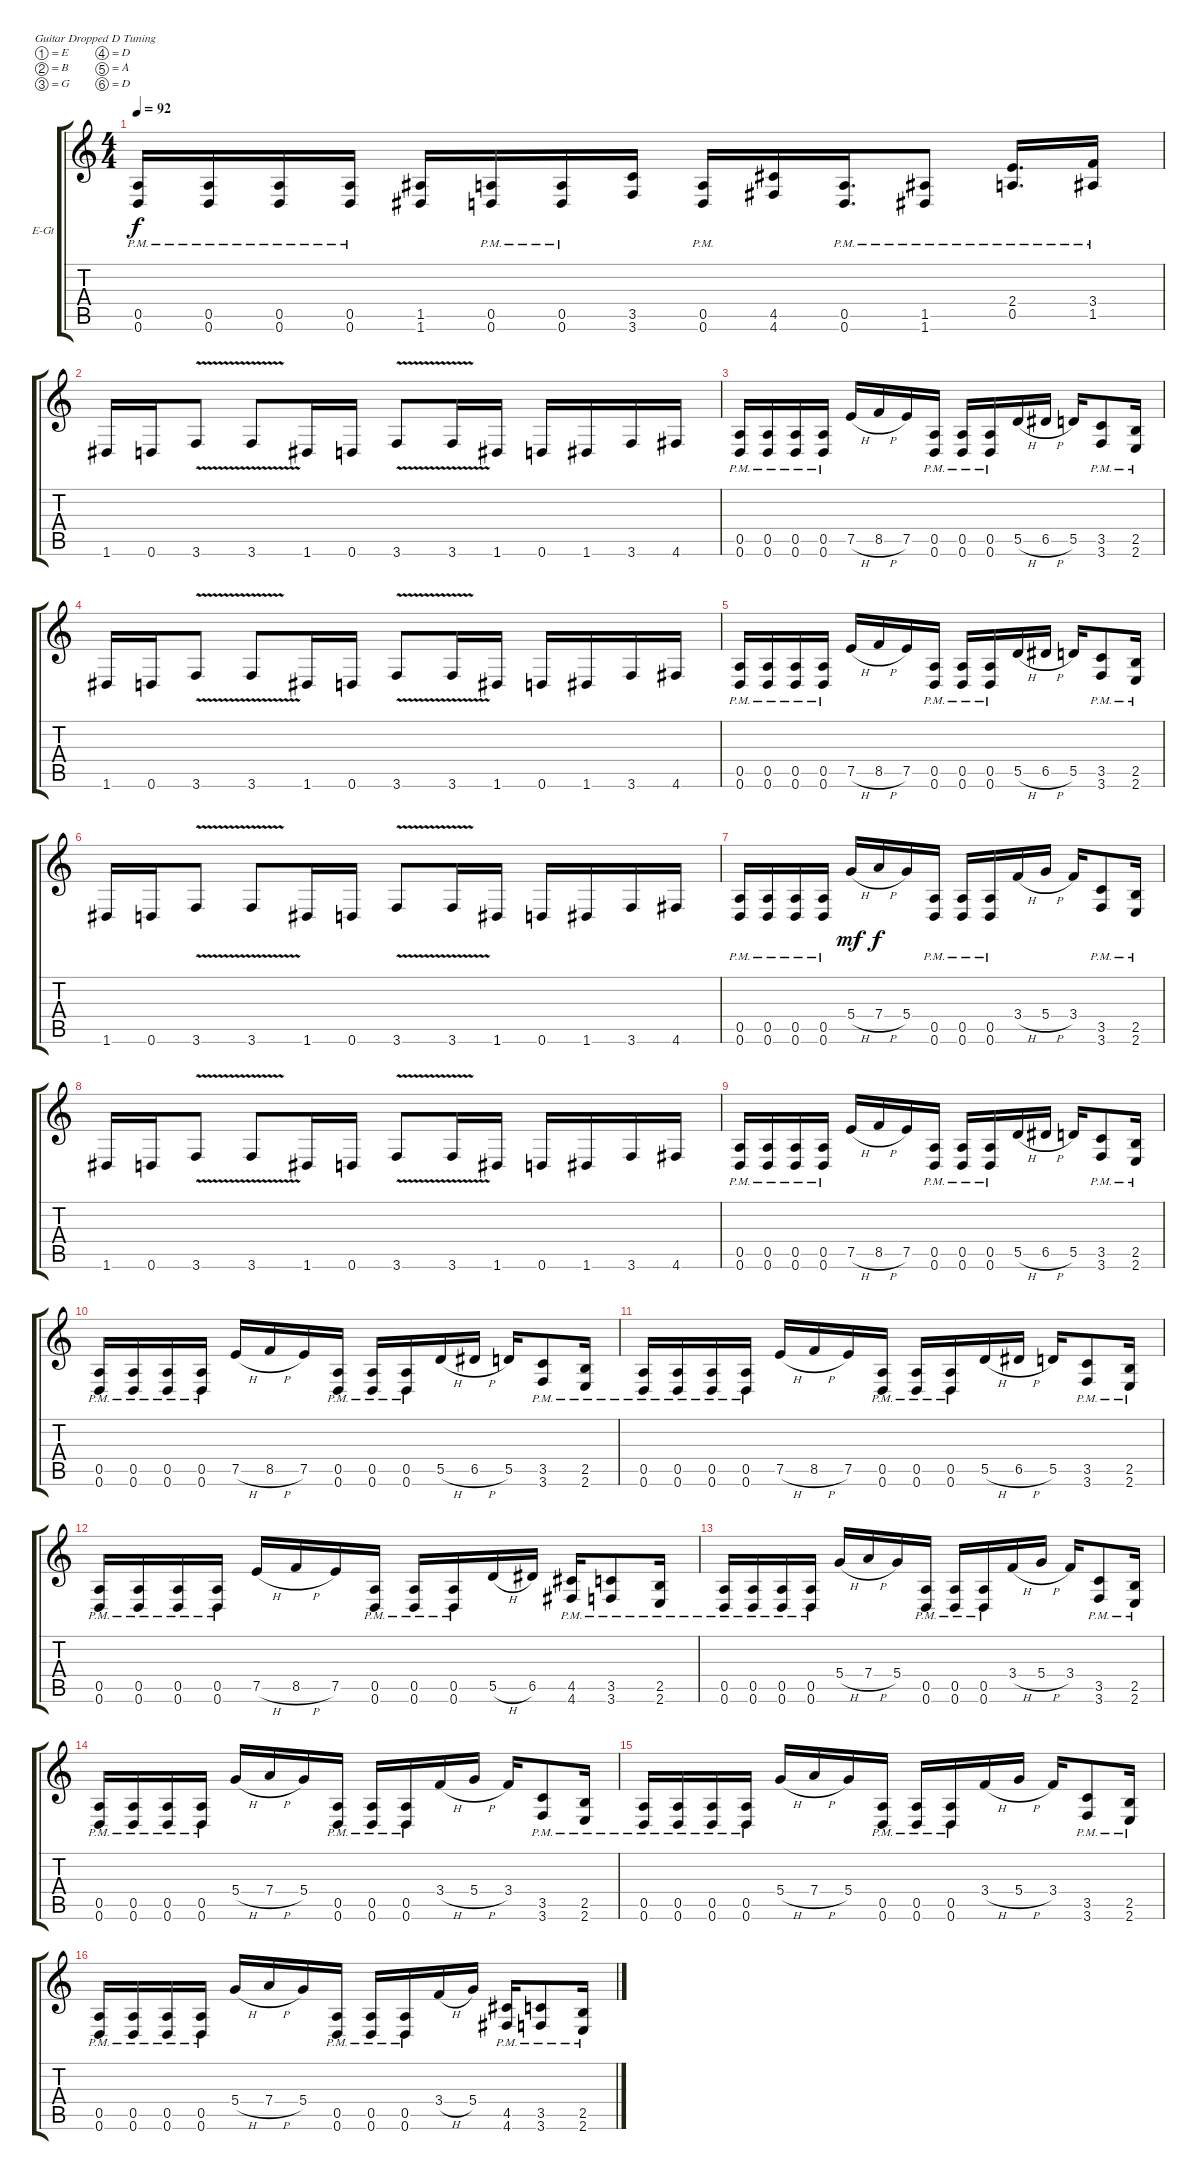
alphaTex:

\bracketExtendMode groupsimilarinstruments
\firstSystemTrackNameOrientation horizontal
\otherSystemsTrackNameOrientation horizontal
\track ("Will Adler" "E-Gt") {instrument overdrivenguitar}
\staff {score tabs}
\tuning (E4 B3 G3 D3 A2 D2)
\ts (4 4)
\tempo 92
\clef g2
\ks c
(0.5{pm} 0.6{pm}).16{dy f} (0.6{pm} 0.5{pm}).16 (0.5{pm} 0.6{pm}).16 (0.5{pm} 0.6{pm}).16 (1.6 1.5).16 (0.5{pm} 0.6{pm}).16 (0.5{pm} 0.6{pm}).16 (3.5 3.6).16 (0.5{pm} 0.6{pm}).16 (4.5 4.6).16 (0.6{pm} 0.5{pm}).16{d} (1.5{pm} 1.6{pm}).8 (0.5{pm} 2.4{pm}).16{d} (1.5{pm} 3.4{pm}).16 |
1.6.16 0.6.16 3.6{v}.8 3.6{v}.8 1.6.16 0.6.16 3.6{v}.8 3.6{v}.16 1.6.16 0.6.16 1.6.16 3.6.16 4.6.16 |
(0.6{pm} 0.5{pm}).16 (0.6{pm} 0.5{pm}).16 (0.6{pm} 0.5{pm}).16 (0.6{pm} 0.5{pm}).16 7.5{h}.16 8.5{h}.16 7.5.16 (0.6{pm} 0.5{pm}).16 (0.6{pm} 0.5{pm}).16 (0.6{pm} 0.5{pm}).16 5.5{h}.16 6.5{h}.16 5.5.16 (3.6{pm} 3.5{pm}).8 (2.6{pm} 2.5{pm}).16 |
1.6.16 0.6.16 3.6{v}.8 3.6{v}.8 1.6.16 0.6.16 3.6{v}.8 3.6{v}.16 1.6.16 0.6.16 1.6.16 3.6.16 4.6.16 |
(0.6{pm} 0.5{pm}).16 (0.6{pm} 0.5{pm}).16 (0.6{pm} 0.5{pm}).16 (0.6{pm} 0.5{pm}).16 7.5{h}.16 8.5{h}.16 7.5.16 (0.6{pm} 0.5{pm}).16 (0.6{pm} 0.5{pm}).16 (0.6{pm} 0.5{pm}).16 5.5{h}.16 6.5{h}.16 5.5.16 (3.6{pm} 3.5{pm}).8 (2.6{pm} 2.5{pm}).16 |
1.6.16 0.6.16 3.6{v}.8 3.6{v}.8 1.6.16 0.6.16 3.6{v}.8 3.6{v}.16 1.6.16 0.6.16 1.6.16 3.6.16 4.6.16 |
(0.6{pm} 0.5{pm}).16 (0.6{pm} 0.5{pm}).16 (0.6{pm} 0.5{pm}).16 (0.6{pm} 0.5{pm}).16 5.4{h}.16{dy mf} 7.4{h}.16{dy f} 5.4.16 (0.6{pm} 0.5{pm}).16 (0.6{pm} 0.5{pm}).16 (0.6{pm} 0.5{pm}).16 3.4{h}.16 5.4{h}.16 3.4.16 (3.6{pm} 3.5{pm}).8 (2.6{pm} 2.5{pm}).16 |
1.6.16 0.6.16 3.6{v}.8 3.6{v}.8 1.6.16 0.6.16 3.6{v}.8 3.6{v}.16 1.6.16 0.6.16 1.6.16 3.6.16 4.6.16 |
(0.6{pm} 0.5{pm}).16 (0.6{pm} 0.5{pm}).16 (0.6{pm} 0.5{pm}).16 (0.6{pm} 0.5{pm}).16 7.5{h}.16 8.5{h}.16 7.5.16 (0.6{pm} 0.5{pm}).16 (0.6{pm} 0.5{pm}).16 (0.6{pm} 0.5{pm}).16 5.5{h}.16 6.5{h}.16 5.5.16 (3.6{pm} 3.5{pm}).8 (2.6{pm} 2.5{pm}).16 |
(0.6{pm} 0.5{pm}).16 (0.6{pm} 0.5{pm}).16 (0.6{pm} 0.5{pm}).16 (0.6{pm} 0.5{pm}).16 7.5{h}.16 8.5{h}.16 7.5.16 (0.6{pm} 0.5{pm}).16 (0.6{pm} 0.5{pm}).16 (0.6{pm} 0.5{pm}).16 5.5{h}.16 6.5{h}.16 5.5.16 (3.6{pm} 3.5{pm}).8 (2.6{pm} 2.5{pm}).16 |
(0.6{pm} 0.5{pm}).16 (0.6{pm} 0.5{pm}).16 (0.6{pm} 0.5{pm}).16 (0.6{pm} 0.5{pm}).16 7.5{h}.16 8.5{h}.16 7.5.16 (0.6{pm} 0.5{pm}).16 (0.6{pm} 0.5{pm}).16 (0.6{pm} 0.5{pm}).16 5.5{h}.16 6.5{h}.16 5.5.16 (3.6{pm} 3.5{pm}).8 (2.6{pm} 2.5{pm}).16 |
(0.6{pm} 0.5{pm}).16 (0.6{pm} 0.5{pm}).16 (0.6{pm} 0.5{pm}).16 (0.6{pm} 0.5{pm}).16 7.5{h}.16 8.5{h}.16 7.5.16 (0.6{pm} 0.5{pm}).16 (0.6{pm} 0.5{pm}).16 (0.6{pm} 0.5{pm}).16 5.5{h}.16 6.5.16 (4.5{pm} 4.6{pm}).16 (3.6{pm} 3.5{pm}).8 (2.6{pm} 2.5{pm}).16 |
(0.6{pm} 0.5{pm}).16 (0.6{pm} 0.5{pm}).16 (0.6{pm} 0.5{pm}).16 (0.6{pm} 0.5{pm}).16 5.4{h}.16 7.4{h}.16 5.4.16 (0.6{pm} 0.5{pm}).16 (0.6{pm} 0.5{pm}).16 (0.6{pm} 0.5{pm}).16 3.4{h}.16 5.4{h}.16 3.4.16 (3.6{pm} 3.5{pm}).8 (2.6{pm} 2.5{pm}).16 |
(0.6{pm} 0.5{pm}).16 (0.6{pm} 0.5{pm}).16 (0.6{pm} 0.5{pm}).16 (0.6{pm} 0.5{pm}).16 5.4{h}.16 7.4{h}.16 5.4.16 (0.6{pm} 0.5{pm}).16 (0.6{pm} 0.5{pm}).16 (0.6{pm} 0.5{pm}).16 3.4{h}.16 5.4{h}.16 3.4.16 (3.6{pm} 3.5{pm}).8 (2.6{pm} 2.5{pm}).16 |
(0.6{pm} 0.5{pm}).16 (0.6{pm} 0.5{pm}).16 (0.6{pm} 0.5{pm}).16 (0.6{pm} 0.5{pm}).16 5.4{h}.16 7.4{h}.16 5.4.16 (0.6{pm} 0.5{pm}).16 (0.6{pm} 0.5{pm}).16 (0.6{pm} 0.5{pm}).16 3.4{h}.16 5.4{h}.16 3.4.16 (3.6{pm} 3.5{pm}).8 (2.6{pm} 2.5{pm}).16 |
(0.6{pm} 0.5{pm}).16 (0.6{pm} 0.5{pm}).16 (0.6{pm} 0.5{pm}).16 (0.6{pm} 0.5{pm}).16 5.4{h}.16 7.4{h}.16 5.4.16 (0.6{pm} 0.5{pm}).16 (0.6{pm} 0.5{pm}).16 (0.6{pm} 0.5{pm}).16 3.4{h}.16 5.4.16 (4.6{pm} 4.5{pm}).16 (3.6{pm} 3.5{pm}).8 (2.6{pm} 2.5{pm}).16
